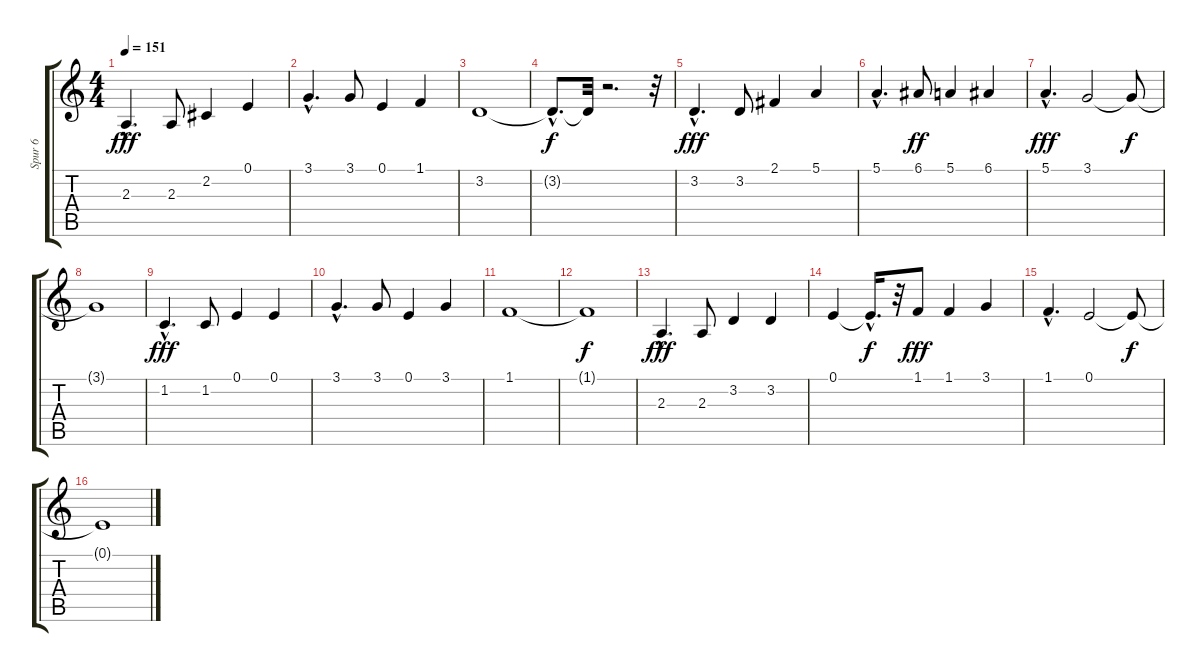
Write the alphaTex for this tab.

\track ("Spur 6" "Spur 6") {instrument fx7echoes}
\staff {score tabs}
\tuning (E4 B3 G3 D3 A2 E2) {hide}
\ts (4 4)
\tempo 151
\clef g2
\ks c
2.3{hac}.4{d dy fff} 2.3.8 2.2.4 0.1.4 |
3.1{hac}.4{d} 3.1.8 0.1.4 1.1.4 |
3.2.1 |
3.2{hac t}.8{d dy f} 3.2{t}.32 r.2{d} r.32 |
3.2{hac}.4{d dy fff} 3.2.8 2.1.4 5.1.4 |
5.1{hac}.4{d} 6.1.8{dy ff} 5.1.4 6.1.4 |
5.1{hac}.4{d dy fff} 3.1.2 3.1{t}.8{dy f} |
3.1{t}.1 |
1.2{hac}.4{d dy fff} 1.2.8 0.1.4 0.1.4 |
3.1{hac}.4{d} 3.1.8 0.1.4 3.1.4 |
1.1.1 |
1.1{t}.1{dy f} |
2.3{hac}.4{d dy fff} 2.3.8 3.2.4 3.2.4 |
0.1.4 0.1{hac t}.16{d dy f} r.32 1.1.8{dy fff} 1.1.4 3.1.4 |
1.1{hac}.4{d} 0.1.2 0.1{t}.8{dy f} |
0.1{t}.1
